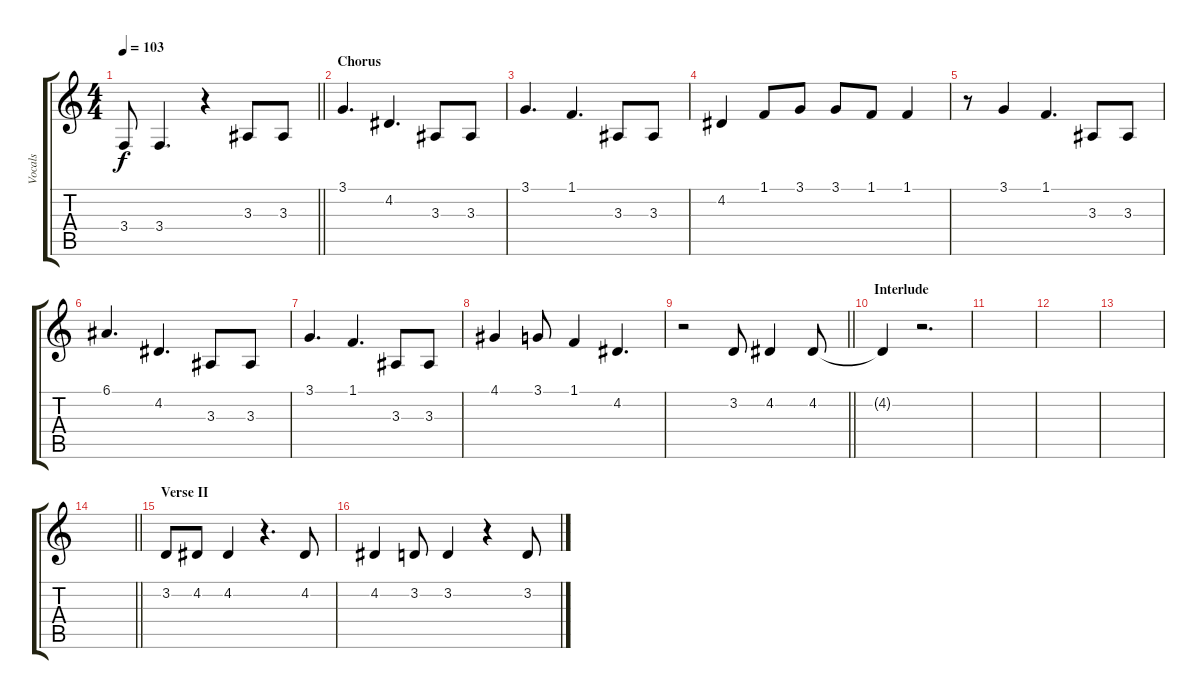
\track ("Vocals" "Vocals") {instrument flute}
\staff {score tabs}
\tuning (E4 B3 G3 D3 A2 E2) {hide}
\ts (4 4)
\tempo 103
\clef g2
\barLineRight lightlight
\ks c
3.4{t}.8{dy f} 3.4.4{d} r.4 3.3.8 3.3.8 |
\section ("" "Chorus")
3.1.4{d} 4.2.4{d} 3.3.8 3.3.8 |
3.1.4{d} 1.1.4{d} 3.3.8 3.3.8 |
4.2.4 1.1.8 3.1.8 3.1.8 1.1.8 1.1.4 |
r.8 3.1.4 1.1.4{d} 3.3.8 3.3.8 |
6.1.4{d} 4.2.4{d} 3.3.8 3.3.8 |
3.1.4{d} 1.1.4{d} 3.3.8 3.3.8 |
4.1.4 3.1.8 1.1.4 4.2.4{d} |
\barLineRight lightlight
r.2 3.2.8 4.2.4 4.2.8 |
\section ("" "Interlude")
4.2{t}.4 r.2{d} |
|
|
|
\barLineRight lightlight
|
\section ("" "Verse II")
3.2.8 4.2.8 4.2.4 r.4{d} 4.2.8 |
4.2.4 3.2.8 3.2.4 r.4 3.2.8
